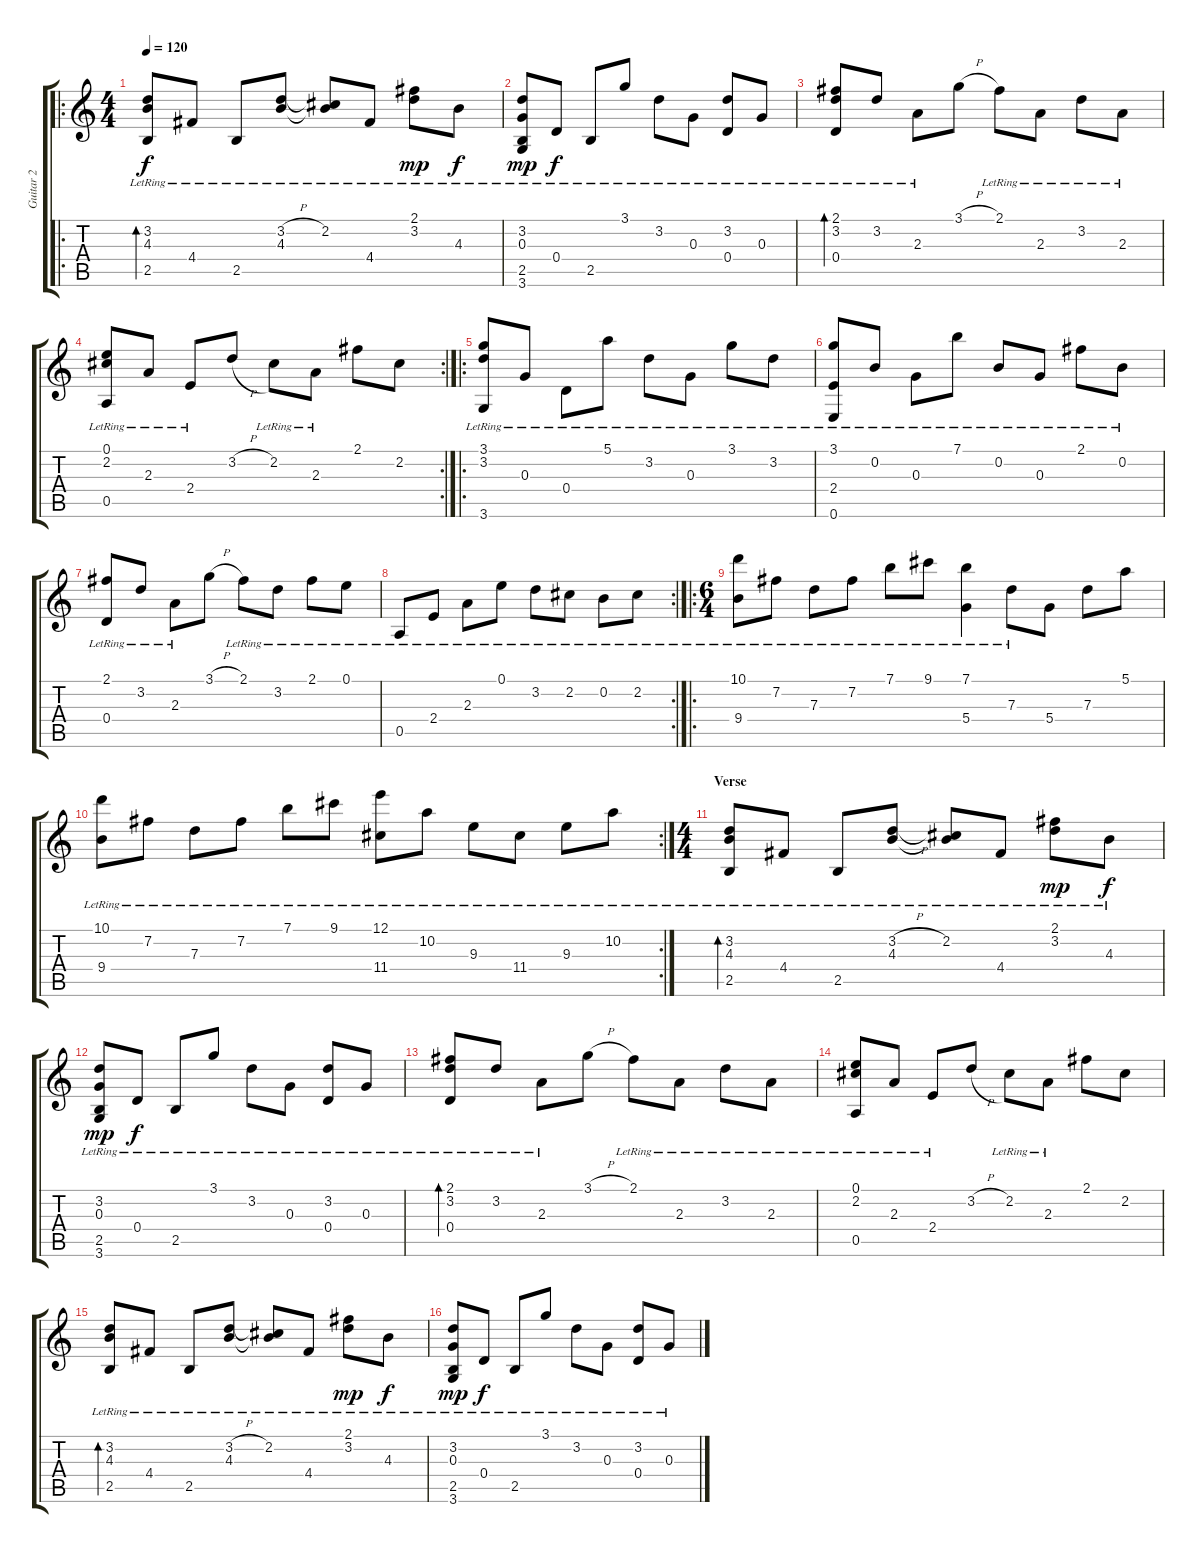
\track ("Guitar 2" "Guitar 2") {instrument acousticguitarsteel}
\staff {score tabs}
\tuning (E4 B3 G3 D3 A2 E2) {hide}
\ro
\ts (4 4)
\tempo 120
\clef g2
\ks c
(3.2{lr} 4.3 2.5{lr}).8{bd 480 dy f instrument acousticguitarsteel} 4.4{lr}.8 2.5{lr}.8 (3.2{h} 4.3{lr}).8 (2.2{lr} 4.3{t}).8 4.4{lr}.8 (2.1{lr} 3.2{lr}).8{dy mp} 4.3{lr}.8{dy f} |
(3.2{lr} 0.3{lr} 2.5 3.6{lr}).8{dy mp} 0.4{lr}.8{dy f} 2.5{lr}.8 3.1{lr}.8 3.2{lr}.8 0.3{lr}.8 (3.2 0.4{lr}).8 0.3{lr}.8 |
(2.1{lr} 3.2 0.4{lr}).8{bd 120} 3.2{lr}.8 2.3{lr}.8 3.1{h}.8 2.1{lr}.8 2.3{lr}.8 3.2{lr}.8 2.3{lr}.8 |
\rc 2
(0.1{lr} 2.2{lr} 0.5{lr}).8 2.3{lr}.8 2.4{lr}.8 3.2{h}.8 2.2{lr}.8 2.3{lr}.8 2.1.8 2.2.8 |
\ro
(3.1{lr} 3.2{lr} 3.6{lr}).8 0.3{lr}.8 0.4{lr}.8 5.1{lr}.8 3.2{lr}.8 0.3{lr}.8 3.1{lr}.8 3.2{lr}.8 |
(3.1{lr} 2.4{lr} 0.6{lr}).8 0.2{lr}.8 0.3{lr}.8 7.1{lr}.8 0.2{lr}.8 0.3{lr}.8 2.1{lr}.8 0.2{lr}.8 |
(2.1{lr} 0.4{lr}).8 3.2{lr}.8 2.3{lr}.8 3.1{h}.8 2.1{lr}.8 3.2{lr}.8 2.1{lr}.8 0.1{lr}.8 |
\rc 2
0.5{lr}.8 2.4{lr}.8 2.3{lr}.8 0.1{lr}.8 3.2{lr}.8 2.2{lr}.8 0.2{lr}.8 2.2{lr}.8 |
\ro
\ts (6 4)
(10.1{lr} 9.4{lr}).8 7.2{lr}.8 7.3{lr}.8 7.2{lr}.8 7.1{lr}.8 9.1{lr}.8 (7.1{lr} 5.4{lr}).4 7.3{lr}.8 5.4.8 7.3.8 5.1.8 |
\rc 2
(10.1{lr} 9.4{lr}).8 7.2{lr}.8 7.3{lr}.8 7.2{lr}.8 7.1{lr}.8 9.1{lr}.8 (12.1{lr} 11.4{lr}).8 10.2{lr}.8 9.3{lr}.8 11.4{lr}.8 9.3{lr}.8 10.2{lr}.8 |
\ts (4 4)
\section ("" "Verse")
(3.2{lr} 4.3 2.5{lr}).8{bd 480} 4.4{lr}.8 2.5{lr}.8 (3.2{h} 4.3{lr}).8 (2.2{lr} 4.3{t}).8 4.4{lr}.8 (2.1{lr} 3.2{lr}).8{dy mp} 4.3{lr}.8{dy f} |
(3.2{lr} 0.3{lr} 2.5 3.6{lr}).8{dy mp} 0.4{lr}.8{dy f} 2.5{lr}.8 3.1{lr}.8 3.2{lr}.8 0.3{lr}.8 (3.2 0.4{lr}).8 0.3{lr}.8 |
(2.1{lr} 3.2 0.4{lr}).8{bd 120} 3.2{lr}.8 2.3{lr}.8 3.1{h}.8 2.1{lr}.8 2.3{lr}.8 3.2{lr}.8 2.3{lr}.8 |
(0.1{lr} 2.2{lr} 0.5{lr}).8 2.3{lr}.8 2.4{lr}.8 3.2{h}.8 2.2{lr}.8 2.3{lr}.8 2.1.8 2.2.8 |
(3.2{lr} 4.3 2.5{lr}).8{bd 480} 4.4{lr}.8 2.5{lr}.8 (3.2{h} 4.3{lr}).8 (2.2{lr} 4.3{t}).8 4.4{lr}.8 (2.1{lr} 3.2{lr}).8{dy mp} 4.3{lr}.8{dy f} |
(3.2{lr} 0.3{lr} 2.5 3.6{lr}).8{dy mp} 0.4{lr}.8{dy f} 2.5{lr}.8 3.1{lr}.8 3.2{lr}.8 0.3{lr}.8 (3.2 0.4{lr}).8 0.3{lr}.8
